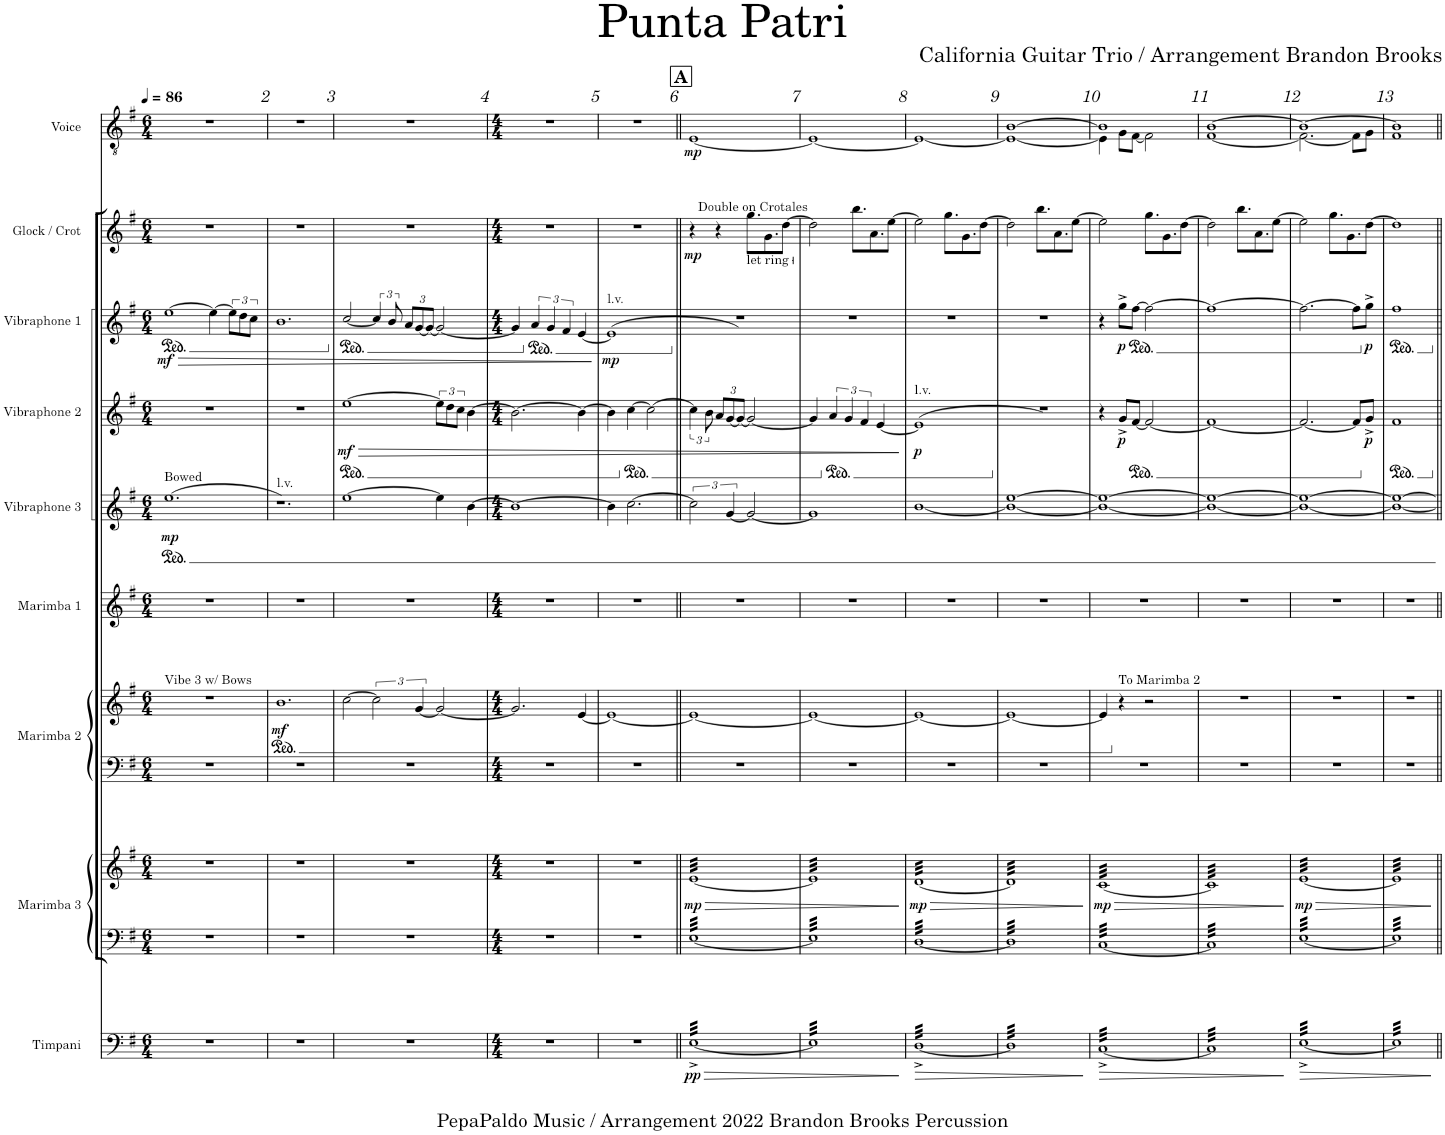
**kern	**dynam	**kern	**kern	**dynam	**kern	**kern	**dynam	**kern	**kern	**dynam	**kern	**dynam	**kern	**dynam	**kern	**dynam	**kern	**dynam
*part9	*part9	*part8	*part8	*part8	*part7	*part7	*part7	*part6	*part5	*part5	*part4	*part4	*part3	*part3	*part2	*part2	*part1	*part1
*staff11	*staff11	*staff10	*staff9	*staff9/10	*staff8	*staff7	*staff7/8	*staff6	*staff5	*staff5	*staff4	*staff4	*staff3	*staff3	*staff2	*staff2	*staff1	*staff1
*I"Timpani	*	*I"Marimba 3	*	*	*I"Marimba 2	*	*	*I"Marimba 1	*I"Vibraphone 3	*	*I"Vibraphone 2	*	*I"Vibraphone 1	*	*I"Glock / Crot	*	*I"Voice	*
*I'Timp.	*	*I'Mrm. 3	*	*	*I'Mrm. 2	*	*	*I'Mrm. 1	*I'Vib. 3	*	*I'Vib. 2	*	*I'Vib. 1	*	*I'Glock / Crot	*	*I'V.	*
*clefF4	*	*clefF4	*clefG2	*	*clefF4	*clefG2	*	*clefG2	*clefG2	*	*clefG2	*	*clefG2	*	*clefG2	*	*clefGv2	*
*	*	*	*	*	*	*	*	*	*	*	*	*	*	*	*Trd-14c-24	*	*	*
*k[f#]	*	*k[f#]	*k[f#]	*	*k[f#]	*k[f#]	*	*k[f#]	*k[f#]	*	*k[f#]	*	*k[f#]	*	*k[f#]	*	*k[f#]	*
*M6/4	*	*M6/4	*M6/4	*	*M6/4	*M6/4	*	*M6/4	*M6/4	*	*M6/4	*	*M6/4	*	*M6/4	*	*M6/4	*
*MM86	*	*MM86	*MM86	*	*MM86	*MM86	*	*MM86	*MM86	*	*MM86	*	*MM86	*	*MM86	*	*MM86	*
*	*	*	*	*	*	*	*	*	*	*	*	*	*ped	*	*	*	*	*
=1	=1	=1	=1	=1	=1	=1	=1	=1	=1	=1	=1	=1	=1	=1	=1	=1	=1	=1
!	!	!	!	!	!	!	!	!	!LO:TX:a:t=Bowed	!	!	!	!	!	!	!	!	!
!	!	!	!	!	!	!LO:TX:a:t=Vibe 3 w/ Bows	!	!	!	!	!	!	!	!	!	!	!	!
!	!	!	!	!	!	!	!	!	!	!LO:DY:b	!	!	!	!LO:DY:b	!	!	!	!
1.r	.	1.r	1.r	.	1.r	1.r	.	1.r	(>1.ee	mp	1.r	.	[1ee	mf	1.r	.	1.r	.
!	!	!	!	!	!	!	!	!	!	!	!	!	!	!LO:HP:b	!	!	!	!
.	.	.	.	.	.	.	.	.	.	.	.	.	4ee\_	>	.	.	.	.
.	.	.	.	.	.	.	.	.	.	.	.	.	12ee\L]	.	.	.	.	.
.	.	.	.	.	.	.	.	.	.	.	.	.	12dd\	.	.	.	.	.
.	.	.	.	.	.	.	.	.	.	.	.	.	12cc\J	.	.	.	.	.
=2	=2	=2	=2	=2	=2	=2	=2	=2	=2	=2	=2	=2	=2	=2	=2	=2	=2	=2
*	*	*	*	*	*	*ped	*	*	*	*	*	*	*	*	*	*	*	*
!	!	!	!	!	!	!	!	!	!LO:TX:a:t=l.v.	!	!	!	!	!	!	!	!	!
!	!	!	!	!	!	!	!LO:DY:b	!	!	!	!	!	!	!	!	!	!	!
1.r	.	1.r	1.r	.	1.r	1.b	mf	1.r	1.r)	.	1.r	.	1.b	.	1.r	.	1.r	.
=3	=3	=3	=3	=3	=3	=3	=3	=3	=3	=3	=3	=3	=3	=3	=3	=3	=3	=3
*	*	*	*	*	*	*	*	*	*	*	*ped	*	*	*	*	*	*	*
*	*	*	*	*	*	*	*	*	*	*	*	*	*Xped	*	*	*	*	*
*	*	*	*	*	*	*	*	*	*	*	*	*	*ped	*	*	*	*	*
!	!	!	!	!	!	!	!	!	!	!	!	!LO:DY:b	!	!	!	!	!	!
1.r	.	1.r	1.r	.	1.r	[2cc\	.	1.r	[1ee	.	[1ee	mf	[2cc/	.	1.r	.	1.r	.
.	.	.	.	.	.	3cc\]	.	.	.	.	.	.	6cc/]	.	.	.	.	.
.	.	.	.	.	.	.	.	.	.	.	.	.	12b/	.	.	.	.	.
*	*	*	*	*	*	*	*	*	*	*	*	*	*Xbrackettup	*	*	*	*	*
.	.	.	.	.	.	.	.	.	.	.	.	.	12a/L	.	.	.	.	.
.	.	.	.	.	.	[6g/	.	.	.	.	.	.	[12g/	.	.	.	.	.
.	.	.	.	.	.	.	.	.	.	.	.	.	12g/J_	.	.	.	.	.
!	!	!	!	!	!	!	!	!	!	!	!	!LO:HP:b	!	!	!	!	!	!
.	.	.	.	.	.	2g/_	.	.	4ee\]	.	12ee\L]	>	2g/_	.	.	.	.	.
.	.	.	.	.	.	.	.	.	.	.	12dd\	.	.	.	.	.	.	.
.	.	.	.	.	.	.	.	.	.	.	12cc\J	.	.	.	.	.	.	.
.	.	.	.	.	.	.	.	.	[4b\	.	[4b\	.	.	.	.	.	.	.
=4	=4	=4	=4	=4	=4	=4	=4	=4	=4	=4	=4	=4	=4	=4	=4	=4	=4	=4
*M4/4	*	*M4/4	*M4/4	*	*M4/4	*M4/4	*	*M4/4	*M4/4	*	*M4/4	*	*M4/4	*	*M4/4	*	*M4/4	*
1r	.	1r	1r	.	1r	2.g/]	.	1r	1b_	.	2.b\_	.	4g/]	.	1r	.	1r	.
*	*	*	*	*	*	*	*	*	*	*	*	*	*Xped	*	*	*	*	*
*	*	*	*	*	*	*	*	*	*	*	*	*	*ped	*	*	*	*	*
*	*	*	*	*	*	*	*	*	*	*	*	*	*brackettup	*	*	*	*	*
.	.	.	.	.	.	.	.	.	.	.	.	.	6a/	.	.	.	.	.
.	.	.	.	.	.	.	.	.	.	.	.	.	6g/	.	.	.	.	.
.	.	.	.	.	.	.	.	.	.	.	.	.	6f#/	.	.	.	.	.
.	.	.	.	.	.	[4e/	.	.	.	.	4b\_	.	[4e/	.	.	.	.	.
.	.	.	.	.	.	.	.	.	.	.	.	.	.	]	.	.	.	.
=5	=5	=5	=5	=5	=5	=5	=5	=5	=5	=5	=5	=5	=5	=5	=5	=5	=5	=5
!	!	!	!	!	!	!	!	!	!	!	!	!	!LO:TX:a:t=l.v.	!	!	!	!	!
!	!	!	!	!	!	!	!	!	!	!	!	!	!	!LO:DY:b	!	!	!	!
1r	.	1r	1r	.	1r	1e_	.	1r	4b\]	.	4b\]	.	(>1e]	mp	1r	.	1r	.
*	*	*	*	*	*	*	*	*	*	*	*Xped	*	*	*	*	*	*	*
*	*	*	*	*	*	*	*	*	*	*	*ped	*	*	*	*	*	*	*
.	.	.	.	.	.	.	.	.	[2.cc\	.	[4cc\	.	.	.	.	.	.	.
.	.	.	.	.	.	.	.	.	.	.	2cc\_	.	.	.	.	.	.	.
!!LO:REH:place=s1:a:B:cj:fs=14:t=A
=6||	=6||	=6||	=6||	=6||	=6||	=6||	=6||	=6||	=6||	=6||	=6||	=6||	=6||	=6||	=6||	=6||	=6||	=6||
!	!LO:HP:b	!	!	!LO:HP:b	!	!	!	!	!	!	!	!	!	!	!	!	!	!
*	*	*	*	*	*	*	*	*	*	*	*	*	*Xped	*	*	*	*	*
*	*	*	*	*	*	*	*	*	*	*	*	*	*	*	*	*	*^	*
!	!LO:DY:n=1:b	!	!	!LO:DY:n=1:b	!	!	!	!	!	!	!	!	!	!	!	!LO:DY:b	!	!	!LO:DY:b
*tremolo	*	*	*	*	*	*	*	*	*	*	*	*	*	*	*	*	*	*	*
*	*	*tremolo	*	*	*	*	*	*	*	*	*	*	*	*	*	*	*	*	*
*	*	*	*tremolo	*	*	*	*	*	*	*	*	*	*	*	*	*	*	*	*
[32E^LLL	> pp	[32ELLL	[32eLLL	> mp	1r	1e_	.	1r	3cc\]	.	6cc\]	.	1r)	.	4r	mp	1ryy	[1E	mp
32E^	.	32E	32e	.	.	.	.	.	.	.	.	.	.	.	.	.	.	.	.
32E^	.	32E	32e	.	.	.	.	.	.	.	.	.	.	.	.	.	.	.	.
32E^	.	32E	32e	.	.	.	.	.	.	.	.	.	.	.	.	.	.	.	.
32E^	.	32E	32e	.	.	.	.	.	.	.	.	.	.	.	.	.	.	.	.
32E^	.	32E	32e	.	.	.	.	.	.	.	.	.	.	.	.	.	.	.	.
.	.	.	.	.	.	.	.	.	.	.	12b\	.	.	.	.	.	.	.	.
32E^	.	32E	32e	.	.	.	.	.	.	.	.	.	.	.	.	.	.	.	.
32E^	.	32E	32e	.	.	.	.	.	.	.	.	.	.	.	.	.	.	.	.
*	*	*	*	*	*	*	*	*	*	*	*Xbrackettup	*	*	*	*	*	*	*	*
32E^	.	32E	32e	.	.	.	.	.	.	.	12a/L	.	.	.	4r	.	.	.	.
32E^	.	32E	32e	.	.	.	.	.	.	.	.	.	.	.	.	.	.	.	.
32E^	.	32E	32e	.	.	.	.	.	.	.	.	.	.	.	.	.	.	.	.
.	.	.	.	.	.	.	.	.	[6g/	.	[12g/	.	.	.	.	.	.	.	.
32E^	.	32E	32e	.	.	.	.	.	.	.	.	.	.	.	.	.	.	.	.
32E^	.	32E	32e	.	.	.	.	.	.	.	.	.	.	.	.	.	.	.	.
32E^	.	32E	32e	.	.	.	.	.	.	.	.	.	.	.	.	.	.	.	.
.	.	.	.	.	.	.	.	.	.	.	12g/J_	.	.	.	.	.	.	.	.
32E^	.	32E	32e	.	.	.	.	.	.	.	.	.	.	.	.	.	.	.	.
32E^	.	32E	32e	.	.	.	.	.	.	.	.	.	.	.	.	.	.	.	.
!	!	!	!	!	!	!	!	!	!	!	!	!	!	!	!LO:TX:a:t=Double on Crotales	!	!	!	!
!	!	!	!	!	!	!	!	!	!	!	!	!	!	!	!LO:TX:b:t=let ring	!	!	!	!
32E^	.	32E	32e	.	.	.	.	.	2g/_	.	2g/_	.	.	.	8.gg\L	.	.	.	.
32E^	.	32E	32e	.	.	.	.	.	.	.	.	.	.	.	.	.	.	.	.
32E^	.	32E	32e	.	.	.	.	.	.	.	.	.	.	.	.	.	.	.	.
32E^	.	32E	32e	.	.	.	.	.	.	.	.	.	.	.	.	.	.	.	.
32E^	.	32E	32e	.	.	.	.	.	.	.	.	.	.	.	.	.	.	.	.
32E^	.	32E	32e	.	.	.	.	.	.	.	.	.	.	.	.	.	.	.	.
32E^	.	32E	32e	.	.	.	.	.	.	.	.	.	.	.	8.g\	.	.	.	.
32E^	.	32E	32e	.	.	.	.	.	.	.	.	.	.	.	.	.	.	.	.
32E^	.	32E	32e	.	.	.	.	.	.	.	.	.	.	.	.	.	.	.	.
32E^	.	32E	32e	.	.	.	.	.	.	.	.	.	.	.	.	.	.	.	.
32E^	.	32E	32e	.	.	.	.	.	.	.	.	.	.	.	.	.	.	.	.
32E^	.	32E	32e	.	.	.	.	.	.	.	.	.	.	.	.	.	.	.	.
32E^	.	32E	32e	.	.	.	.	.	.	.	.	.	.	.	[8dd\J	.	.	.	.
32E^	.	32E	32e	.	.	.	.	.	.	.	.	.	.	.	.	.	.	.	.
32E^	.	32E	32e	.	.	.	.	.	.	.	.	.	.	.	.	.	.	.	.
32E^JJJ	.	32EJJJ	32eJJJ	.	.	.	.	.	.	.	.	.	.	.	.	.	.	.	.
=7	=7	=7	=7	=7	=7	=7	=7	=7	=7	=7	=7	=7	=7	=7	=7	=7	=7	=7	=7
32E]LLL	.	32E]LLL	32e]LLL	.	1r	1e_	.	1r	1g]	.	4g/]	.	1r	.	2dd\]	.	1ryy	1E_	.
32E	.	32E	32e	.	.	.	.	.	.	.	.	.	.	.	.	.	.	.	.
32E	.	32E	32e	.	.	.	.	.	.	.	.	.	.	.	.	.	.	.	.
32E	.	32E	32e	.	.	.	.	.	.	.	.	.	.	.	.	.	.	.	.
32E	.	32E	32e	.	.	.	.	.	.	.	.	.	.	.	.	.	.	.	.
32E	.	32E	32e	.	.	.	.	.	.	.	.	.	.	.	.	.	.	.	.
32E	.	32E	32e	.	.	.	.	.	.	.	.	.	.	.	.	.	.	.	.
32E	.	32E	32e	.	.	.	.	.	.	.	.	.	.	.	.	.	.	.	.
*	*	*	*	*	*	*	*	*	*	*	*Xped	*	*	*	*	*	*	*	*
*	*	*	*	*	*	*	*	*	*	*	*ped	*	*	*	*	*	*	*	*
*	*	*	*	*	*	*	*	*	*	*	*brackettup	*	*	*	*	*	*	*	*
32E	.	32E	32e	.	.	.	.	.	.	.	6a/	.	.	.	.	.	.	.	.
32E	.	32E	32e	.	.	.	.	.	.	.	.	.	.	.	.	.	.	.	.
32E	.	32E	32e	.	.	.	.	.	.	.	.	.	.	.	.	.	.	.	.
32E	.	32E	32e	.	.	.	.	.	.	.	.	.	.	.	.	.	.	.	.
32E	.	32E	32e	.	.	.	.	.	.	.	.	.	.	.	.	.	.	.	.
32E	.	32E	32e	.	.	.	.	.	.	.	.	.	.	.	.	.	.	.	.
.	.	.	.	.	.	.	.	.	.	.	6g/	.	.	.	.	.	.	.	.
32E	.	32E	32e	.	.	.	.	.	.	.	.	.	.	.	.	.	.	.	.
32E	.	32E	32e	.	.	.	.	.	.	.	.	.	.	.	.	.	.	.	.
32E	.	32E	32e	.	.	.	.	.	.	.	.	.	.	.	8.bb\L	.	.	.	.
32E	.	32E	32e	.	.	.	.	.	.	.	.	.	.	.	.	.	.	.	.
32E	.	32E	32e	.	.	.	.	.	.	.	.	.	.	.	.	.	.	.	.
.	.	.	.	.	.	.	.	.	.	.	6f#/	.	.	.	.	.	.	.	.
32E	.	32E	32e	.	.	.	.	.	.	.	.	.	.	.	.	.	.	.	.
32E	.	32E	32e	.	.	.	.	.	.	.	.	.	.	.	.	.	.	.	.
32E	.	32E	32e	.	.	.	.	.	.	.	.	.	.	.	.	.	.	.	.
32E	.	32E	32e	.	.	.	.	.	.	.	.	.	.	.	8.a\	.	.	.	.
32E	.	32E	32e	.	.	.	.	.	.	.	.	.	.	.	.	.	.	.	.
32E	.	32E	32e	.	.	.	.	.	.	.	[4e/	.	.	.	.	.	.	.	.
32E	.	32E	32e	.	.	.	.	.	.	.	.	.	.	.	.	.	.	.	.
32E	.	32E	32e	.	.	.	.	.	.	.	.	.	.	.	.	.	.	.	.
32E	.	32E	32e	.	.	.	.	.	.	.	.	.	.	.	.	.	.	.	.
32E	.	32E	32e	.	.	.	.	.	.	.	.	.	.	.	[8ee\J	.	.	.	.
32E	.	32E	32e	.	.	.	.	.	.	.	.	.	.	.	.	.	.	.	.
32E	.	32E	32e	.	.	.	.	.	.	.	.	.	.	.	.	.	.	.	.
32EJJJ	.	32EJJJ	32eJJJ	.	.	.	.	.	.	.	.	.	.	.	.	.	.	.	.
*	*	*	*	*	*	*	*	*	*	*	*	*	*	*	*	*	*v	*v	*
.	]	.	.	]	.	.	.	.	.	.	.	]	.	.	.	.	.	.
=8	=8	=8	=8	=8	=8	=8	=8	=8	=8	=8	=8	=8	=8	=8	=8	=8	=8	=8
!	!	!	!	!	!	!	!	!	!	!	!LO:TX:a:t=l.v.	!	!	!	!	!	!	!
!	!LO:HP:b	!	!	!LO:HP:b	!	!	!	!	!	!	!	!	!	!	!	!	!	!
*	*	*	*	*	*	*	*	*	*	*	*	*	*	*	*	*	*^	*
!	!	!	!	!LO:DY:n=1:b	!	!	!	!	!	!	!	!LO:DY:b	!	!	!	!	!	!	!
[32D^LLL	>	[32DLLL	[32dLLL	> mp	1r	1e_	.	1r	[<1b	.	(>1e]	p	1r	.	2ee\]	.	1ryy	1E_	.
32D^	.	32D	32d	.	.	.	.	.	.	.	.	.	.	.	.	.	.	.	.
32D^	.	32D	32d	.	.	.	.	.	.	.	.	.	.	.	.	.	.	.	.
32D^	.	32D	32d	.	.	.	.	.	.	.	.	.	.	.	.	.	.	.	.
32D^	.	32D	32d	.	.	.	.	.	.	.	.	.	.	.	.	.	.	.	.
32D^	.	32D	32d	.	.	.	.	.	.	.	.	.	.	.	.	.	.	.	.
32D^	.	32D	32d	.	.	.	.	.	.	.	.	.	.	.	.	.	.	.	.
32D^	.	32D	32d	.	.	.	.	.	.	.	.	.	.	.	.	.	.	.	.
32D^	.	32D	32d	.	.	.	.	.	.	.	.	.	.	.	.	.	.	.	.
32D^	.	32D	32d	.	.	.	.	.	.	.	.	.	.	.	.	.	.	.	.
32D^	.	32D	32d	.	.	.	.	.	.	.	.	.	.	.	.	.	.	.	.
32D^	.	32D	32d	.	.	.	.	.	.	.	.	.	.	.	.	.	.	.	.
32D^	.	32D	32d	.	.	.	.	.	.	.	.	.	.	.	.	.	.	.	.
32D^	.	32D	32d	.	.	.	.	.	.	.	.	.	.	.	.	.	.	.	.
32D^	.	32D	32d	.	.	.	.	.	.	.	.	.	.	.	.	.	.	.	.
32D^	.	32D	32d	.	.	.	.	.	.	.	.	.	.	.	.	.	.	.	.
32D^	.	32D	32d	.	.	.	.	.	.	.	.	.	.	.	8.gg\L	.	.	.	.
32D^	.	32D	32d	.	.	.	.	.	.	.	.	.	.	.	.	.	.	.	.
32D^	.	32D	32d	.	.	.	.	.	.	.	.	.	.	.	.	.	.	.	.
32D^	.	32D	32d	.	.	.	.	.	.	.	.	.	.	.	.	.	.	.	.
32D^	.	32D	32d	.	.	.	.	.	.	.	.	.	.	.	.	.	.	.	.
32D^	.	32D	32d	.	.	.	.	.	.	.	.	.	.	.	.	.	.	.	.
32D^	.	32D	32d	.	.	.	.	.	.	.	.	.	.	.	8.g\	.	.	.	.
32D^	.	32D	32d	.	.	.	.	.	.	.	.	.	.	.	.	.	.	.	.
32D^	.	32D	32d	.	.	.	.	.	.	.	.	.	.	.	.	.	.	.	.
32D^	.	32D	32d	.	.	.	.	.	.	.	.	.	.	.	.	.	.	.	.
32D^	.	32D	32d	.	.	.	.	.	.	.	.	.	.	.	.	.	.	.	.
32D^	.	32D	32d	.	.	.	.	.	.	.	.	.	.	.	.	.	.	.	.
32D^	.	32D	32d	.	.	.	.	.	.	.	.	.	.	.	[8dd\J	.	.	.	.
32D^	.	32D	32d	.	.	.	.	.	.	.	.	.	.	.	.	.	.	.	.
32D^	.	32D	32d	.	.	.	.	.	.	.	.	.	.	.	.	.	.	.	.
32D^JJJ	.	32DJJJ	32dJJJ	.	.	.	.	.	.	.	.	.	.	.	.	.	.	.	.
=9	=9	=9	=9	=9	=9	=9	=9	=9	=9	=9	=9	=9	=9	=9	=9	=9	=9	=9	=9
*	*	*	*	*	*	*	*	*	*	*	*Xped	*	*	*	*	*	*	*	*
32D]LLL	.	32D]LLL	32d]LLL	.	1r	1e_	.	1r	1b_ [1ee	.	1r)	.	1r	.	2dd\]	.	1ryy	1E_ [>1B	.
32D	.	32D	32d	.	.	.	.	.	.	.	.	.	.	.	.	.	.	.	.
32D	.	32D	32d	.	.	.	.	.	.	.	.	.	.	.	.	.	.	.	.
32D	.	32D	32d	.	.	.	.	.	.	.	.	.	.	.	.	.	.	.	.
32D	.	32D	32d	.	.	.	.	.	.	.	.	.	.	.	.	.	.	.	.
32D	.	32D	32d	.	.	.	.	.	.	.	.	.	.	.	.	.	.	.	.
32D	.	32D	32d	.	.	.	.	.	.	.	.	.	.	.	.	.	.	.	.
32D	.	32D	32d	.	.	.	.	.	.	.	.	.	.	.	.	.	.	.	.
32D	.	32D	32d	.	.	.	.	.	.	.	.	.	.	.	.	.	.	.	.
32D	.	32D	32d	.	.	.	.	.	.	.	.	.	.	.	.	.	.	.	.
32D	.	32D	32d	.	.	.	.	.	.	.	.	.	.	.	.	.	.	.	.
32D	.	32D	32d	.	.	.	.	.	.	.	.	.	.	.	.	.	.	.	.
32D	.	32D	32d	.	.	.	.	.	.	.	.	.	.	.	.	.	.	.	.
32D	.	32D	32d	.	.	.	.	.	.	.	.	.	.	.	.	.	.	.	.
32D	.	32D	32d	.	.	.	.	.	.	.	.	.	.	.	.	.	.	.	.
32D	.	32D	32d	.	.	.	.	.	.	.	.	.	.	.	.	.	.	.	.
32D	.	32D	32d	.	.	.	.	.	.	.	.	.	.	.	8.bb\L	.	.	.	.
32D	.	32D	32d	.	.	.	.	.	.	.	.	.	.	.	.	.	.	.	.
32D	.	32D	32d	.	.	.	.	.	.	.	.	.	.	.	.	.	.	.	.
32D	.	32D	32d	.	.	.	.	.	.	.	.	.	.	.	.	.	.	.	.
32D	.	32D	32d	.	.	.	.	.	.	.	.	.	.	.	.	.	.	.	.
32D	.	32D	32d	.	.	.	.	.	.	.	.	.	.	.	.	.	.	.	.
32D	.	32D	32d	.	.	.	.	.	.	.	.	.	.	.	8.a\	.	.	.	.
32D	.	32D	32d	.	.	.	.	.	.	.	.	.	.	.	.	.	.	.	.
32D	.	32D	32d	.	.	.	.	.	.	.	.	.	.	.	.	.	.	.	.
32D	.	32D	32d	.	.	.	.	.	.	.	.	.	.	.	.	.	.	.	.
32D	.	32D	32d	.	.	.	.	.	.	.	.	.	.	.	.	.	.	.	.
32D	.	32D	32d	.	.	.	.	.	.	.	.	.	.	.	.	.	.	.	.
32D	.	32D	32d	.	.	.	.	.	.	.	.	.	.	.	[8ee\J	.	.	.	.
32D	.	32D	32d	.	.	.	.	.	.	.	.	.	.	.	.	.	.	.	.
32D	.	32D	32d	.	.	.	.	.	.	.	.	.	.	.	.	.	.	.	.
32DJJJ	.	32DJJJ	32dJJJ	.	.	.	.	.	.	.	.	.	.	.	.	.	.	.	.
*	*	*	*	*	*	*	*	*	*	*	*	*	*	*	*	*	*v	*v	*
.	]	.	.	]	.	.	.	.	.	.	.	.	.	.	.	.	.	.
=10	=10	=10	=10	=10	=10	=10	=10	=10	=10	=10	=10	=10	=10	=10	=10	=10	=10	=10
!	!LO:HP:b	!	!	!LO:HP:b	!	!	!	!	!	!	!	!	!	!	!	!	!	!
*	*	*	*	*	*	*	*	*	*	*	*	*	*	*	*	*	*^	*
!	!	!	!	!LO:DY:n=1:b	!	!	!	!	!	!	!	!	!	!	!	!	!	!	!
[32C^LLL	>	[32CLLL	[32cLLL	> mp	1r	4e/]	.	1r	1b_ 1ee_	.	4r	.	4r	.	2ee\]	.	1B]	4E\]	.
32C^	.	32C	32c	.	.	.	.	.	.	.	.	.	.	.	.	.	.	.	.
32C^	.	32C	32c	.	.	.	.	.	.	.	.	.	.	.	.	.	.	.	.
32C^	.	32C	32c	.	.	.	.	.	.	.	.	.	.	.	.	.	.	.	.
32C^	.	32C	32c	.	.	.	.	.	.	.	.	.	.	.	.	.	.	.	.
32C^	.	32C	32c	.	.	.	.	.	.	.	.	.	.	.	.	.	.	.	.
32C^	.	32C	32c	.	.	.	.	.	.	.	.	.	.	.	.	.	.	.	.
32C^	.	32C	32c	.	.	.	.	.	.	.	.	.	.	.	.	.	.	.	.
*	*	*	*	*	*	*Xped	*	*	*	*	*	*	*	*	*	*	*	*	*
!	!	!	!	!	!	!LO:TX:a:t=To Marimba 2	!	!	!	!	!	!	!	!	!	!	!	!	!
!	!	!	!	!	!	!	!	!	!	!	!	!LO:DY:b	!	!LO:DY:b	!	!	!	!	!
32C^	.	32C	32c	.	.	4r	.	.	.	.	8g^/L	p	8gg^\L	p	.	.	.	8G\L	.
32C^	.	32C	32c	.	.	.	.	.	.	.	.	.	.	.	.	.	.	.	.
32C^	.	32C	32c	.	.	.	.	.	.	.	.	.	.	.	.	.	.	.	.
32C^	.	32C	32c	.	.	.	.	.	.	.	.	.	.	.	.	.	.	.	.
*	*	*	*	*	*	*	*	*	*	*	*ped	*	*	*	*	*	*	*	*
*	*	*	*	*	*	*	*	*	*	*	*	*	*ped	*	*	*	*	*	*
32C^	.	32C	32c	.	.	.	.	.	.	.	[8f#/J	.	[8ff#\J	.	.	.	.	[8F#\J	.
32C^	.	32C	32c	.	.	.	.	.	.	.	.	.	.	.	.	.	.	.	.
32C^	.	32C	32c	.	.	.	.	.	.	.	.	.	.	.	.	.	.	.	.
32C^	.	32C	32c	.	.	.	.	.	.	.	.	.	.	.	.	.	.	.	.
32C^	.	32C	32c	.	.	2r	.	.	.	.	2f#/_	.	2ff#\_	.	8.gg\L	.	.	2F#\]	.
32C^	.	32C	32c	.	.	.	.	.	.	.	.	.	.	.	.	.	.	.	.
32C^	.	32C	32c	.	.	.	.	.	.	.	.	.	.	.	.	.	.	.	.
32C^	.	32C	32c	.	.	.	.	.	.	.	.	.	.	.	.	.	.	.	.
32C^	.	32C	32c	.	.	.	.	.	.	.	.	.	.	.	.	.	.	.	.
32C^	.	32C	32c	.	.	.	.	.	.	.	.	.	.	.	.	.	.	.	.
32C^	.	32C	32c	.	.	.	.	.	.	.	.	.	.	.	8.g\	.	.	.	.
32C^	.	32C	32c	.	.	.	.	.	.	.	.	.	.	.	.	.	.	.	.
32C^	.	32C	32c	.	.	.	.	.	.	.	.	.	.	.	.	.	.	.	.
32C^	.	32C	32c	.	.	.	.	.	.	.	.	.	.	.	.	.	.	.	.
32C^	.	32C	32c	.	.	.	.	.	.	.	.	.	.	.	.	.	.	.	.
32C^	.	32C	32c	.	.	.	.	.	.	.	.	.	.	.	.	.	.	.	.
32C^	.	32C	32c	.	.	.	.	.	.	.	.	.	.	.	[8dd\J	.	.	.	.
32C^	.	32C	32c	.	.	.	.	.	.	.	.	.	.	.	.	.	.	.	.
32C^	.	32C	32c	.	.	.	.	.	.	.	.	.	.	.	.	.	.	.	.
32C^JJJ	.	32CJJJ	32cJJJ	.	.	.	.	.	.	.	.	.	.	.	.	.	.	.	.
=11	=11	=11	=11	=11	=11	=11	=11	=11	=11	=11	=11	=11	=11	=11	=11	=11	=11	=11	=11
32C]LLL	.	32C]LLL	32c]LLL	.	1r	1r	.	1r	1b_ 1ee_	.	1f#_	.	1ff#_	.	2dd\]	.	[1B	[1F#	.
32C	.	32C	32c	.	.	.	.	.	.	.	.	.	.	.	.	.	.	.	.
32C	.	32C	32c	.	.	.	.	.	.	.	.	.	.	.	.	.	.	.	.
32C	.	32C	32c	.	.	.	.	.	.	.	.	.	.	.	.	.	.	.	.
32C	.	32C	32c	.	.	.	.	.	.	.	.	.	.	.	.	.	.	.	.
32C	.	32C	32c	.	.	.	.	.	.	.	.	.	.	.	.	.	.	.	.
32C	.	32C	32c	.	.	.	.	.	.	.	.	.	.	.	.	.	.	.	.
32C	.	32C	32c	.	.	.	.	.	.	.	.	.	.	.	.	.	.	.	.
32C	.	32C	32c	.	.	.	.	.	.	.	.	.	.	.	.	.	.	.	.
32C	.	32C	32c	.	.	.	.	.	.	.	.	.	.	.	.	.	.	.	.
32C	.	32C	32c	.	.	.	.	.	.	.	.	.	.	.	.	.	.	.	.
32C	.	32C	32c	.	.	.	.	.	.	.	.	.	.	.	.	.	.	.	.
32C	.	32C	32c	.	.	.	.	.	.	.	.	.	.	.	.	.	.	.	.
32C	.	32C	32c	.	.	.	.	.	.	.	.	.	.	.	.	.	.	.	.
32C	.	32C	32c	.	.	.	.	.	.	.	.	.	.	.	.	.	.	.	.
32C	.	32C	32c	.	.	.	.	.	.	.	.	.	.	.	.	.	.	.	.
32C	.	32C	32c	.	.	.	.	.	.	.	.	.	.	.	8.bb\L	.	.	.	.
32C	.	32C	32c	.	.	.	.	.	.	.	.	.	.	.	.	.	.	.	.
32C	.	32C	32c	.	.	.	.	.	.	.	.	.	.	.	.	.	.	.	.
32C	.	32C	32c	.	.	.	.	.	.	.	.	.	.	.	.	.	.	.	.
32C	.	32C	32c	.	.	.	.	.	.	.	.	.	.	.	.	.	.	.	.
32C	.	32C	32c	.	.	.	.	.	.	.	.	.	.	.	.	.	.	.	.
32C	.	32C	32c	.	.	.	.	.	.	.	.	.	.	.	8.a\	.	.	.	.
32C	.	32C	32c	.	.	.	.	.	.	.	.	.	.	.	.	.	.	.	.
32C	.	32C	32c	.	.	.	.	.	.	.	.	.	.	.	.	.	.	.	.
32C	.	32C	32c	.	.	.	.	.	.	.	.	.	.	.	.	.	.	.	.
32C	.	32C	32c	.	.	.	.	.	.	.	.	.	.	.	.	.	.	.	.
32C	.	32C	32c	.	.	.	.	.	.	.	.	.	.	.	.	.	.	.	.
32C	.	32C	32c	.	.	.	.	.	.	.	.	.	.	.	[8ee\J	.	.	.	.
32C	.	32C	32c	.	.	.	.	.	.	.	.	.	.	.	.	.	.	.	.
32C	.	32C	32c	.	.	.	.	.	.	.	.	.	.	.	.	.	.	.	.
32CJJJ	.	32CJJJ	32cJJJ	.	.	.	.	.	.	.	.	.	.	.	.	.	.	.	.
*	*	*	*	*	*	*	*	*	*	*	*	*	*	*	*	*	*v	*v	*
.	]	.	.	]	.	.	.	.	.	.	.	.	.	.	.	.	.	.
=12	=12	=12	=12	=12	=12	=12	=12	=12	=12	=12	=12	=12	=12	=12	=12	=12	=12	=12
!	!LO:HP:b	!	!	!LO:HP:b	!	!	!	!	!	!	!	!	!	!	!	!	!	!
*	*	*	*	*	*	*	*	*	*	*	*	*	*	*	*	*	*^	*
!	!	!	!	!LO:DY:n=1:b	!	!	!	!	!	!	!	!	!	!	!	!	!	!	!
[32E^LLL	>	[32ELLL	[32eLLL	> mp	1r	1r	.	1r	1b_ 1ee_	.	2.f#/_	.	2.ff#\_	.	2ee\]	.	1B_	2.F#\_	.
32E^	.	32E	32e	.	.	.	.	.	.	.	.	.	.	.	.	.	.	.	.
32E^	.	32E	32e	.	.	.	.	.	.	.	.	.	.	.	.	.	.	.	.
32E^	.	32E	32e	.	.	.	.	.	.	.	.	.	.	.	.	.	.	.	.
32E^	.	32E	32e	.	.	.	.	.	.	.	.	.	.	.	.	.	.	.	.
32E^	.	32E	32e	.	.	.	.	.	.	.	.	.	.	.	.	.	.	.	.
32E^	.	32E	32e	.	.	.	.	.	.	.	.	.	.	.	.	.	.	.	.
32E^	.	32E	32e	.	.	.	.	.	.	.	.	.	.	.	.	.	.	.	.
32E^	.	32E	32e	.	.	.	.	.	.	.	.	.	.	.	.	.	.	.	.
32E^	.	32E	32e	.	.	.	.	.	.	.	.	.	.	.	.	.	.	.	.
32E^	.	32E	32e	.	.	.	.	.	.	.	.	.	.	.	.	.	.	.	.
32E^	.	32E	32e	.	.	.	.	.	.	.	.	.	.	.	.	.	.	.	.
32E^	.	32E	32e	.	.	.	.	.	.	.	.	.	.	.	.	.	.	.	.
32E^	.	32E	32e	.	.	.	.	.	.	.	.	.	.	.	.	.	.	.	.
32E^	.	32E	32e	.	.	.	.	.	.	.	.	.	.	.	.	.	.	.	.
32E^	.	32E	32e	.	.	.	.	.	.	.	.	.	.	.	.	.	.	.	.
32E^	.	32E	32e	.	.	.	.	.	.	.	.	.	.	.	8.gg\L	.	.	.	.
32E^	.	32E	32e	.	.	.	.	.	.	.	.	.	.	.	.	.	.	.	.
32E^	.	32E	32e	.	.	.	.	.	.	.	.	.	.	.	.	.	.	.	.
32E^	.	32E	32e	.	.	.	.	.	.	.	.	.	.	.	.	.	.	.	.
32E^	.	32E	32e	.	.	.	.	.	.	.	.	.	.	.	.	.	.	.	.
32E^	.	32E	32e	.	.	.	.	.	.	.	.	.	.	.	.	.	.	.	.
32E^	.	32E	32e	.	.	.	.	.	.	.	.	.	.	.	8.g\	.	.	.	.
32E^	.	32E	32e	.	.	.	.	.	.	.	.	.	.	.	.	.	.	.	.
32E^	.	32E	32e	.	.	.	.	.	.	.	8f#/L]	.	8ff#\L]	.	.	.	.	8F#\L]	.
32E^	.	32E	32e	.	.	.	.	.	.	.	.	.	.	.	.	.	.	.	.
32E^	.	32E	32e	.	.	.	.	.	.	.	.	.	.	.	.	.	.	.	.
32E^	.	32E	32e	.	.	.	.	.	.	.	.	.	.	.	.	.	.	.	.
*	*	*	*	*	*	*	*	*	*	*	*Xped	*	*	*	*	*	*	*	*
*	*	*	*	*	*	*	*	*	*	*	*	*	*Xped	*	*	*	*	*	*
!	!	!	!	!	!	!	!	!	!	!	!	!LO:DY:b	!	!LO:DY:b	!	!	!	!	!
32E^	.	32E	32e	.	.	.	.	.	.	.	8g^/J	p	8gg^\J	p	[8dd\J	.	.	8G\J	.
32E^	.	32E	32e	.	.	.	.	.	.	.	.	.	.	.	.	.	.	.	.
32E^	.	32E	32e	.	.	.	.	.	.	.	.	.	.	.	.	.	.	.	.
32E^JJJ	.	32EJJJ	32eJJJ	.	.	.	.	.	.	.	.	.	.	.	.	.	.	.	.
=13	=13	=13	=13	=13	=13	=13	=13	=13	=13	=13	=13	=13	=13	=13	=13	=13	=13	=13	=13
*	*	*	*	*	*	*	*	*	*	*	*ped	*	*	*	*	*	*	*	*
*	*	*	*	*	*	*	*	*	*	*	*	*	*ped	*	*	*	*	*	*
32E]LLL	.	32E]LLL	32e]LLL	.	1r	1r	.	1r	1b_ 1ee_	.	1f#	.	1ff#	.	1dd]	.	1B]	1F#	.
32E	.	32E	32e	.	.	.	.	.	.	.	.	.	.	.	.	.	.	.	.
32E	.	32E	32e	.	.	.	.	.	.	.	.	.	.	.	.	.	.	.	.
32E	.	32E	32e	.	.	.	.	.	.	.	.	.	.	.	.	.	.	.	.
32E	.	32E	32e	.	.	.	.	.	.	.	.	.	.	.	.	.	.	.	.
32E	.	32E	32e	.	.	.	.	.	.	.	.	.	.	.	.	.	.	.	.
32E	.	32E	32e	.	.	.	.	.	.	.	.	.	.	.	.	.	.	.	.
32E	.	32E	32e	.	.	.	.	.	.	.	.	.	.	.	.	.	.	.	.
32E	.	32E	32e	.	.	.	.	.	.	.	.	.	.	.	.	.	.	.	.
32E	.	32E	32e	.	.	.	.	.	.	.	.	.	.	.	.	.	.	.	.
32E	.	32E	32e	.	.	.	.	.	.	.	.	.	.	.	.	.	.	.	.
32E	.	32E	32e	.	.	.	.	.	.	.	.	.	.	.	.	.	.	.	.
32E	.	32E	32e	.	.	.	.	.	.	.	.	.	.	.	.	.	.	.	.
32E	.	32E	32e	.	.	.	.	.	.	.	.	.	.	.	.	.	.	.	.
32E	.	32E	32e	.	.	.	.	.	.	.	.	.	.	.	.	.	.	.	.
32E	.	32E	32e	.	.	.	.	.	.	.	.	.	.	.	.	.	.	.	.
32E	.	32E	32e	.	.	.	.	.	.	.	.	.	.	.	.	.	.	.	.
32E	.	32E	32e	.	.	.	.	.	.	.	.	.	.	.	.	.	.	.	.
32E	.	32E	32e	.	.	.	.	.	.	.	.	.	.	.	.	.	.	.	.
32E	.	32E	32e	.	.	.	.	.	.	.	.	.	.	.	.	.	.	.	.
32E	.	32E	32e	.	.	.	.	.	.	.	.	.	.	.	.	.	.	.	.
32E	.	32E	32e	.	.	.	.	.	.	.	.	.	.	.	.	.	.	.	.
32E	.	32E	32e	.	.	.	.	.	.	.	.	.	.	.	.	.	.	.	.
32E	.	32E	32e	.	.	.	.	.	.	.	.	.	.	.	.	.	.	.	.
32E	.	32E	32e	.	.	.	.	.	.	.	.	.	.	.	.	.	.	.	.
32E	.	32E	32e	.	.	.	.	.	.	.	.	.	.	.	.	.	.	.	.
32E	.	32E	32e	.	.	.	.	.	.	.	.	.	.	.	.	.	.	.	.
32E	.	32E	32e	.	.	.	.	.	.	.	.	.	.	.	.	.	.	.	.
32E	.	32E	32e	.	.	.	.	.	.	.	.	.	.	.	.	.	.	.	.
32E	.	32E	32e	.	.	.	.	.	.	.	.	.	.	.	.	.	.	.	.
32E	.	32E	32e	.	.	.	.	.	.	.	.	.	.	.	.	.	.	.	.
32EJJJ	.	32EJJJ	32eJJJ	.	.	.	.	.	.	.	.	.	.	.	.	.	.	.	.
*	*	*	*Xtremolo	*	*	*	*	*	*	*	*	*	*	*	*	*	*	*	*
*	*	*Xtremolo	*	*	*	*	*	*	*	*	*	*	*	*	*	*	*	*	*
*Xtremolo	*	*	*	*	*	*	*	*	*	*	*	*	*	*	*	*	*	*	*
*	*	*	*	*	*	*	*	*	*	*	*	*	*	*	*	*	*v	*v	*
.	]	.	.	]	.	.	.	.	.	.	.	.	.	.	.	.	.	.
*	*	*	*	*	*	*	*	*	*	*	*	*	*Xped	*	*	*	*	*
*	*	*	*	*	*	*	*	*	*	*	*Xped	*	*	*	*	*	*	*
=||	=||	=||	=||	=||	=||	=||	=||	=||	=||	=||	=||	=||	=||	=||	=||	=||	=||	=||
*-	*-	*-	*-	*-	*-	*-	*-	*-	*-	*-	*-	*-	*-	*-	*-	*-	*-	*-
